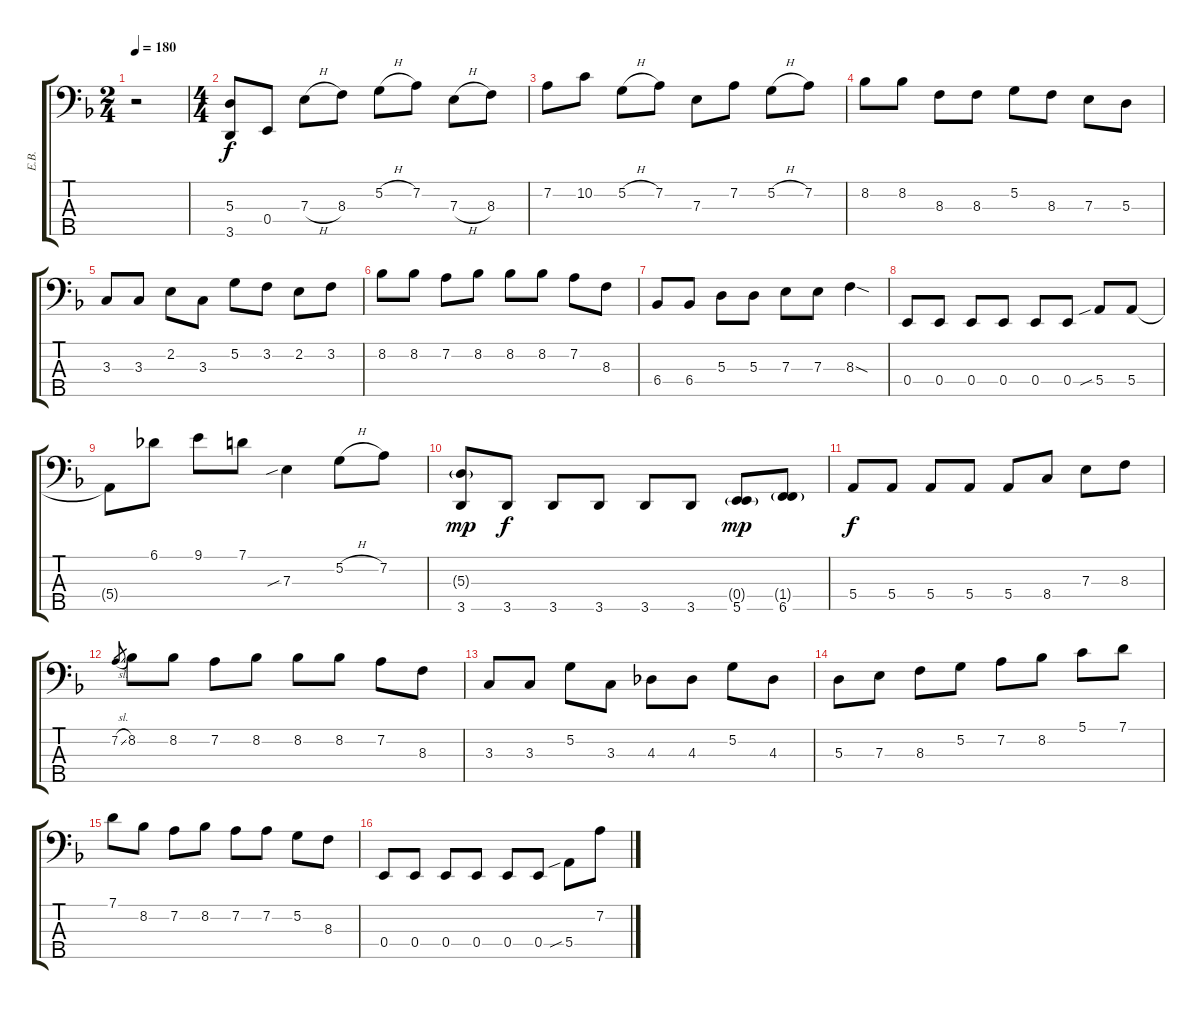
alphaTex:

\track ("E.B." "E.B.") {instrument electricbassfinger}
\staff {score tabs}
\tuning (G2 D2 A1 E1 B0) {hide}
\ts (2 4)
\tempo 180
\clef f4
\ks f
r.2{dy f} |
\ts (4 4)
(5.3 3.5).8 0.4.8 7.3{h}.8 8.3.8 5.2{h}.8 7.2.8 7.3{h}.8 8.3.8 |
7.2.8 10.2.8 5.2{h}.8 7.2.8 7.3.8 7.2.8 5.2{h}.8 7.2.8 |
8.2.8 8.2.8 8.3.8 8.3.8 5.2.8 8.3.8 7.3.8 5.3.8 |
3.3.8 3.3.8 2.2.8 3.3.8 5.2.8 3.2.8 2.2.8 3.2.8 |
8.2.8 8.2.8 7.2.8 8.2.8 8.2.8 8.2.8 7.2.8 8.3.8 |
6.4.8 6.4.8 5.3.8 5.3.8 7.3.8 7.3.8 8.3{sod}.4 |
0.4.8 0.4.8 0.4.8 0.4.8 0.4.8 0.4.8 5.4{sib}.8 5.4.8 |
5.4{t}.8 6.1.8 9.1.8 7.1.8 7.3{sib}.4 5.2{h}.8 7.2.8 |
(5.3{g} 3.5).8{dy mp} 3.5.8{dy f} 3.5.8 3.5.8 3.5.8 3.5.8 (0.4{g} 5.5).8{dy mp} (1.4{g} 6.5).8 |
5.4.8{dy f} 5.4.8 5.4.8 5.4.8 5.4.8 8.4.8 7.3.8 8.3.8 |
7.2{sl}.8{gr} 8.2.8 8.2.8 7.2.8 8.2.8 8.2.8 8.2.8 7.2.8 8.3.8 |
3.3.8 3.3.8 5.2.8 3.3.8 4.3.8 4.3.8 5.2.8 4.3.8 |
5.3.8 7.3.8 8.3.8 5.2.8 7.2.8 8.2.8 5.1.8 7.1.8 |
7.1.8 8.2.8 7.2.8 8.2.8 7.2.8 7.2.8 5.2.8 8.3.8 |
0.4.8 0.4.8 0.4.8 0.4.8 0.4.8 0.4.8 5.4{sib}.8 7.2.8
